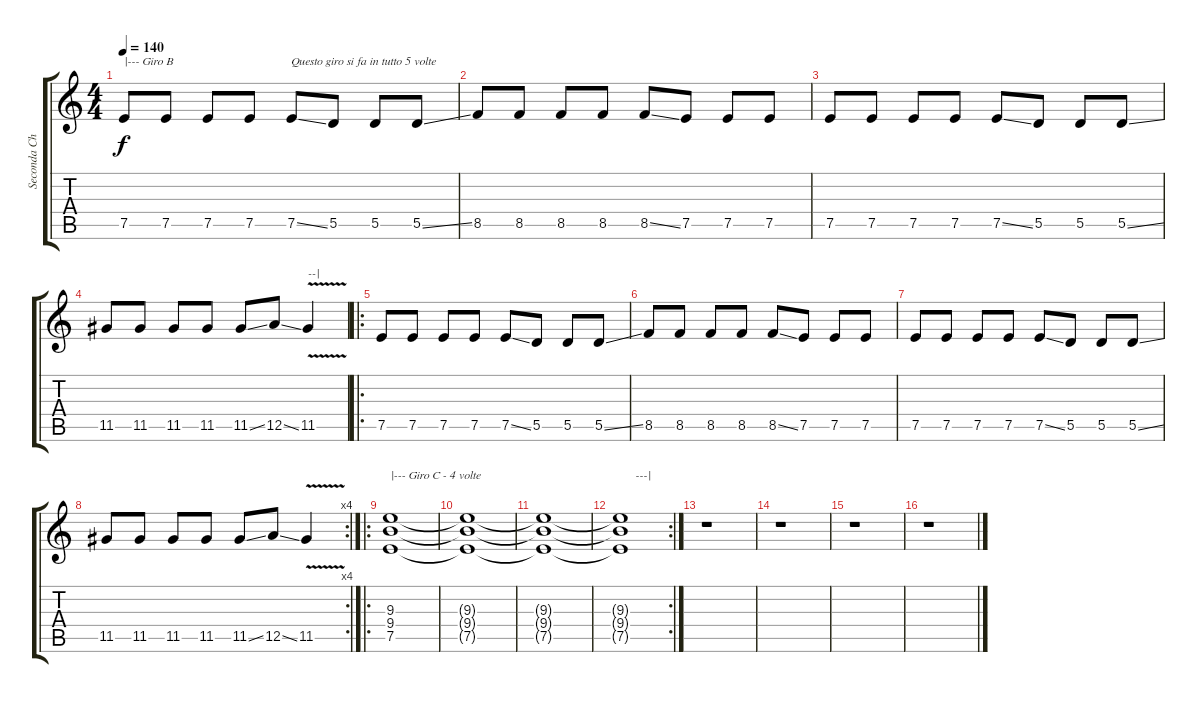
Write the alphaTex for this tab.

\track ("Seconda Chitarra" "Seconda Ch") {instrument electricguitarclean}
\staff {score tabs}
\tuning (E4 B3 G3 D3 A2 E2) {hide}
\ts (4 4)
\tempo 140
\clef g2
\ks c
7.5.8{txt "|--- Giro B" dy f} 7.5.8 7.5.8 7.5.8 7.5{ss}.8{txt "Questo giro si fa in tutto 5 volte"} 5.5.8 5.5.8 5.5{ss}.8 |
8.5.8 8.5.8 8.5.8 8.5.8 8.5{ss}.8 7.5.8 7.5.8 7.5.8 |
7.5.8 7.5.8 7.5.8 7.5.8 7.5{ss}.8 5.5.8 5.5.8 5.5{ss}.8 |
11.5.8 11.5.8 11.5.8 11.5.8 11.5{ss}.8 12.5{ss}.8 11.5{v}.4{txt "--|"} |
\ro
7.5.8 7.5.8 7.5.8 7.5.8 7.5{ss}.8 5.5.8 5.5.8 5.5{ss}.8 |
8.5.8 8.5.8 8.5.8 8.5.8 8.5{ss}.8 7.5.8 7.5.8 7.5.8 |
7.5.8 7.5.8 7.5.8 7.5.8 7.5{ss}.8 5.5.8 5.5.8 5.5{ss}.8 |
\rc 4
11.5.8 11.5.8 11.5.8 11.5.8 11.5{ss}.8 12.5{ss}.8 11.5{v}.4 |
\ro
(9.3 9.4 7.5).1{txt "|--- Giro C - 4 volte" instrument distortionguitar} |
(9.3{t} 9.4{t} 7.5{t}).1 |
(9.3{t} 9.4{t} 7.5{t}).1 |
\rc 2
(9.3{t} 9.4{t} 7.5{t}).1{txt "     ---|"} |
r.1 |
r.1 |
r.1 |
r.1
